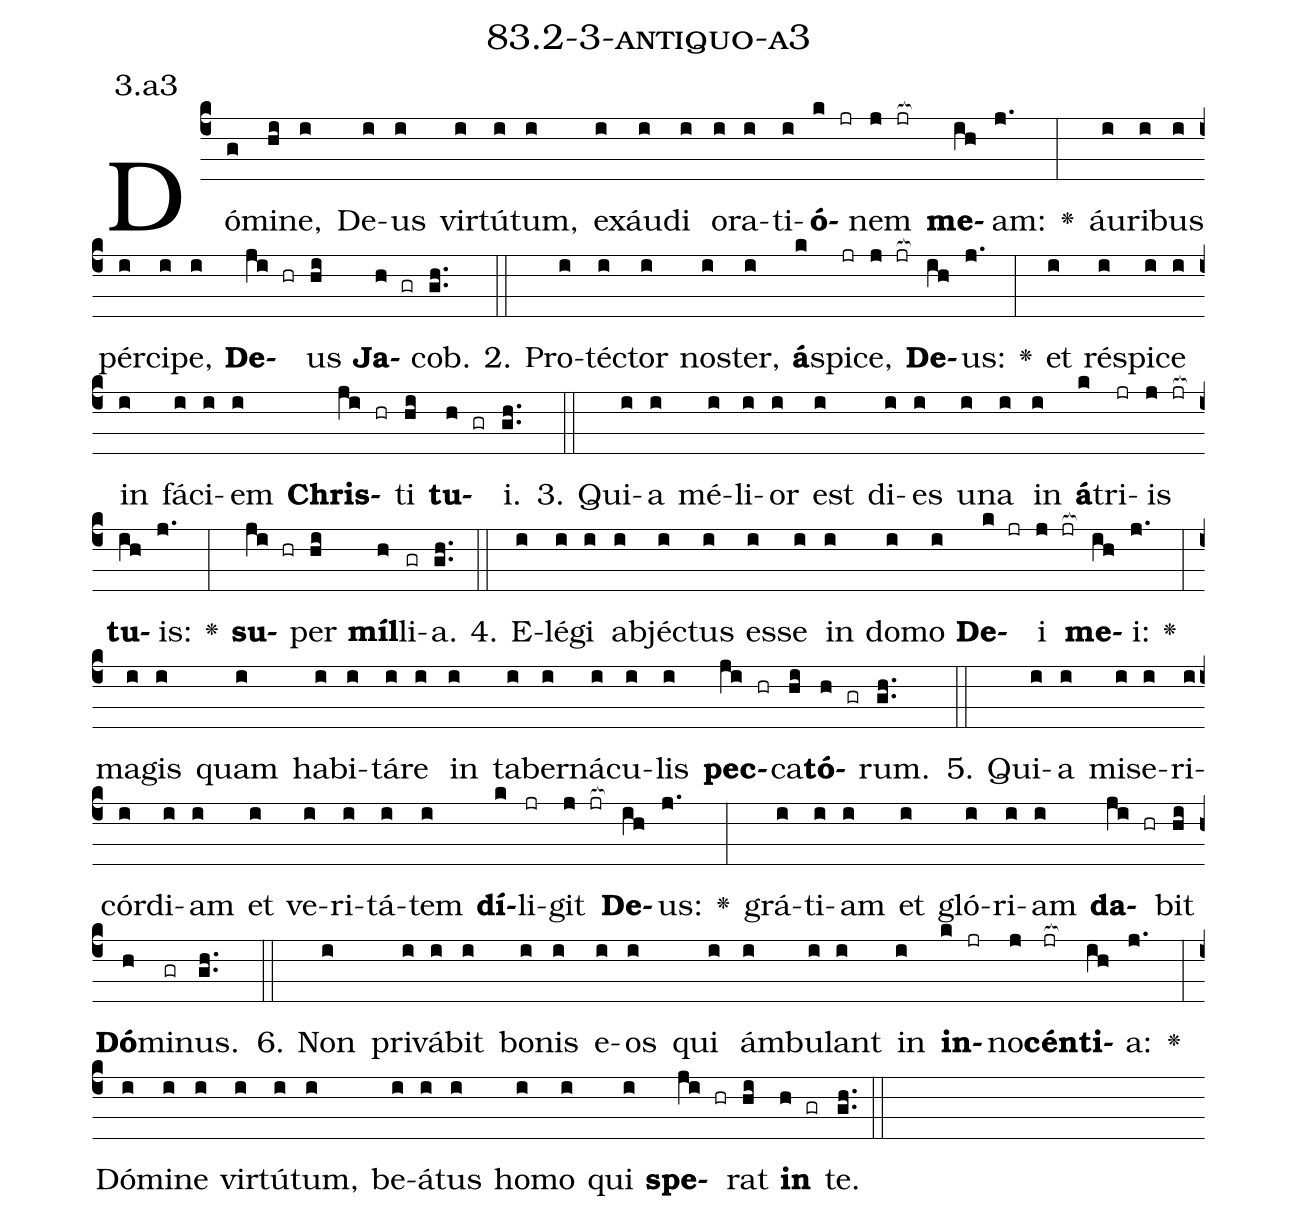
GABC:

name: 83.2-3-antiquo-a3;
annotation: 3.a3;
%%
(c4)Dó(g)mi(hi)ne,(i) De(i)us(i) vir(i)tú(i)tum,(i) ex(i)áu(i)di(i) o(i)ra(i)ti(i)<b>ó</b>(k jr)nem(j jr[ocb:1{]) <b>me</b>(ih[ocb:0}])am:(j.) <v>\greheightstar</v>(:) áu(i)ri(i)bus(i) pér(i)ci(i)pe,(i) <b>De</b>(ji hr)us(hi) <b>Ja</b>(h gr)cob.(gh..) (::)
2. Pro(i)téc(i)tor(i) nos(i)ter,(i) <b>á</b>(k)spi(jr)ce,(j jr[ocb:1{]) <b>De</b>(ih[ocb:0}])us:(j.) <v>\greheightstar</v>(:) et(i) ré(i)spi(i)ce(i) in(i) fá(i)ci(i)em(i) <b>Chris</b>(ji hr)ti(hi) <b>tu</b>(h gr)i.(gh..) (::)
3. Qui(i)a(i) mé(i)li(i)or(i) est(i) di(i)es(i) u(i)na(i) in(i) <b>á</b>(k)tri(jr)is(j jr[ocb:1{]) <b>tu</b>(ih[ocb:0}])is:(j.) <v>\greheightstar</v>(:) <b>su</b>(ji hr)per(hi) <b>míl</b>(h)li(gr)a.(gh..) (::)
4. E(i)lé(i)gi(i) ab(i)jéc(i)tus(i) es(i)se(i) in(i) do(i)mo(i) <b>De</b>(k jr)i(j jr[ocb:1{]) <b>me</b>(ih[ocb:0}])i:(j.) <v>\greheightstar</v>(:) ma(i)gis(i) quam(i) ha(i)bi(i)tá(i)re(i) in(i) ta(i)ber(i)ná(i)cu(i)lis(i) <b>pec</b>(ji hr)ca(hi)<b>tó</b>(h gr)rum.(gh..) (::)
5. Qui(i)a(i) mi(i)se(i)ri(i)cór(i)di(i)am(i) et(i) ve(i)ri(i)tá(i)tem(i) <b>dí</b>(k)li(jr)git(j jr[ocb:1{]) <b>De</b>(ih[ocb:0}])us:(j.) <v>\greheightstar</v>(:) grá(i)ti(i)am(i) et(i) gló(i)ri(i)am(i) <b>da</b>(ji hr)bit(hi) <b>Dó</b>(h)mi(gr)nus.(gh..) (::)
6. Non(i) pri(i)vá(i)bit(i) bo(i)nis(i) e(i)os(i) qui(i) ám(i)bu(i)lant(i) in(i) <b>in</b>(k jr)no(j)<b>cén</b>(jr[ocb:1{])<b>ti</b>(ih[ocb:0}])a:(j.) <v>\greheightstar</v>(:) Dó(i)mi(i)ne(i) vir(i)tú(i)tum,(i) be(i)á(i)tus(i) ho(i)mo(i) qui(i) <b>spe</b>(ji hr)rat(hi) <b>in</b>(h gr) te.(gh..) (::)
